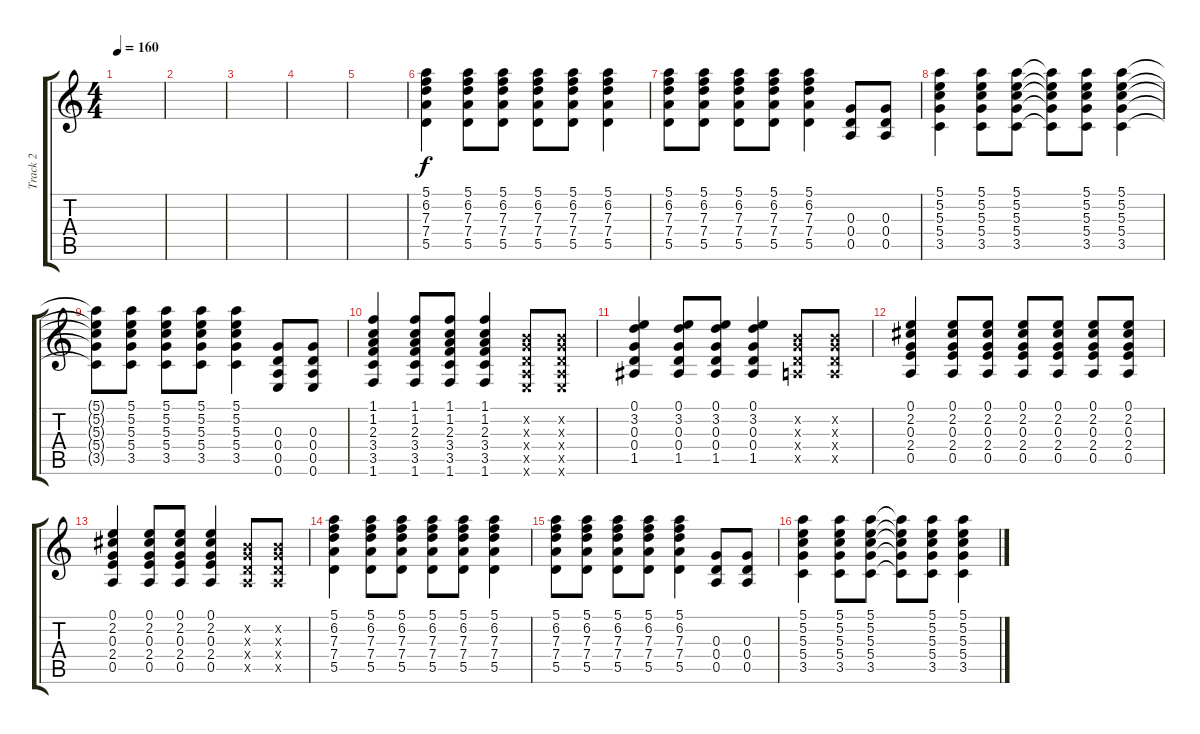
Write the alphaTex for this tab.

\track ("Track 2" "Track 2") {instrument acousticguitarsteel}
\staff {score tabs}
\tuning (E4 B3 G3 D3 A2 E2) {hide}
\ts (4 4)
\tempo 160
\clef g2
\ks c
|
|
|
|
|
(5.1 6.2 7.3 7.4 5.5).4 (5.1 6.2 7.3 7.4 5.5).8 (5.1 6.2 7.3 7.4 5.5).8 (5.1 6.2 7.3 7.4 5.5).8 (5.1 6.2 7.3 7.4 5.5).8 (5.1 6.2 7.3 7.4 5.5).4 |
(5.1 6.2 7.3 7.4 5.5).8 (5.1 6.2 7.3 7.4 5.5).8 (5.1 6.2 7.3 7.4 5.5).8 (5.1 6.2 7.3 7.4 5.5).8 (5.1 6.2 7.3 7.4 5.5).4 (0.3 0.4 0.5).8 (0.3 0.4 0.5).8 |
(5.1 5.2 5.3 5.4 3.5).4 (5.1 5.2 5.3 5.4 3.5).8 (5.1 5.2 5.3 5.4 3.5).8 (5.1{t} 5.2{t} 5.3{t} 5.4{t} 3.5{t}).8 (5.1 5.2 5.3 5.4 3.5).8 (5.1 5.2 5.3 5.4 3.5).4 |
(5.1{t} 5.2{t} 5.3{t} 5.4{t} 3.5{t}).8 (5.1 5.2 5.3 5.4 3.5).8 (5.1 5.2 5.3 5.4 3.5).8 (5.1 5.2 5.3 5.4 3.5).8 (5.1 5.2 5.3 5.4 3.5).4 (0.3 0.4 0.5 0.6).8 (0.3 0.4 0.5 0.6).8 |
(1.1 1.2 2.3 3.4 3.5 1.6).4 (1.1 1.2 2.3 3.4 3.5 1.6).8 (1.1 1.2 2.3 3.4 3.5 1.6).8 (1.1 1.2 2.3 3.4 3.5 1.6).4 (0.2{x} 0.3{x} 0.4{x} 0.5{x} 0.6{x}).8 (0.2{x} 0.3{x} 0.4{x} 0.5{x} 0.6{x}).8 |
(0.1 3.2 0.3 0.4 1.5).4 (0.1 3.2 0.3 0.4 1.5).8 (0.1 3.2 0.3 0.4 1.5).8 (0.1 3.2 0.3 0.4 1.5).4 (0.2{x} 0.3{x} 0.4{x} 0.5{x}).8 (0.2{x} 0.3{x} 0.4{x} 0.5{x}).8 |
(0.1 2.2 0.3 2.4 0.5).4 (0.1 2.2 0.3 2.4 0.5).8 (0.1 2.2 0.3 2.4 0.5).8 (0.1 2.2 0.3 2.4 0.5).8 (0.1 2.2 0.3 2.4 0.5).8 (0.1 2.2 0.3 2.4 0.5).8 (0.1 2.2 0.3 2.4 0.5).8 |
(0.1 2.2 0.3 2.4 0.5).4 (0.1 2.2 0.3 2.4 0.5).8 (0.1 2.2 0.3 2.4 0.5).8 (0.1 2.2 0.3 2.4 0.5).4 (0.2{x} 0.3{x} 0.4{x} 0.5{x}).8 (0.2{x} 0.3{x} 0.4{x} 0.5{x}).8 |
(5.1 6.2 7.3 7.4 5.5).4 (5.1 6.2 7.3 7.4 5.5).8 (5.1 6.2 7.3 7.4 5.5).8 (5.1 6.2 7.3 7.4 5.5).8 (5.1 6.2 7.3 7.4 5.5).8 (5.1 6.2 7.3 7.4 5.5).4 |
(5.1 6.2 7.3 7.4 5.5).8 (5.1 6.2 7.3 7.4 5.5).8 (5.1 6.2 7.3 7.4 5.5).8 (5.1 6.2 7.3 7.4 5.5).8 (5.1 6.2 7.3 7.4 5.5).4 (0.3 0.4 0.5).8 (0.3 0.4 0.5).8 |
(5.1 5.2 5.3 5.4 3.5).4 (5.1 5.2 5.3 5.4 3.5).8 (5.1 5.2 5.3 5.4 3.5).8 (5.1{t} 5.2{t} 5.3{t} 5.4{t} 3.5{t}).8 (5.1 5.2 5.3 5.4 3.5).8 (5.1 5.2 5.3 5.4 3.5).4
